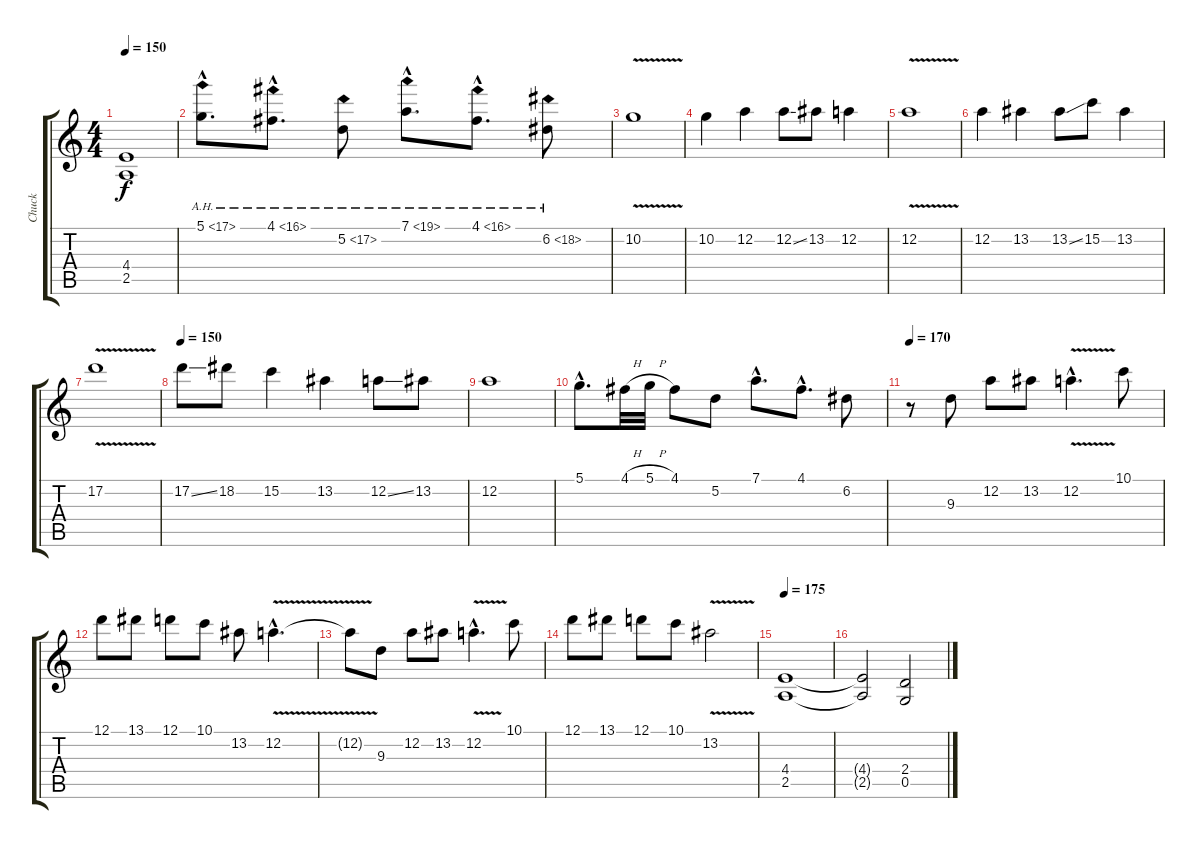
\track ("Chuck" "Chuck") {instrument distortionguitar}
\staff {score tabs}
\tuning (D4 A3 F3 C3 G2 D2) {hide}
\ts (4 4)
\tempo 150
\clef g2
\ks c
(4.4 2.5).1{dy f} |
5.1{ah 12 hac}.8{d} 4.1{ah 12 hac}.8{d} 5.2{ah 12}.8 7.1{ah 12 hac}.8{d} 4.1{ah 12 hac}.8{d} 6.2{ah 12}.8 |
10.2{v}.1 |
10.2.4 12.2.4 12.2{ss}.8 13.2.8 12.2.4 |
12.2{v}.1 |
12.2.4 13.2.4 13.2{ss}.8 15.2.8 13.2.4 |
17.2{v}.1 |
\tempo 150
17.2{ss}.8 18.2.8 15.2.4 13.2.4 12.2{ss}.8 13.2.8 |
12.2.1 |
5.1{hac}.8{d} 4.1{h}.32 5.1{h}.32 4.1.8 5.2.8 7.1{hac}.8{d} 4.1{hac}.8{d} 6.2.8 |
\tempo 170
r.8 9.3.8 12.2.8 13.2.8 12.2{v hac}.4{d} 10.1.8 |
12.1.8 13.1.8 12.1.8 10.1.8 13.2.8 12.2{v hac}.4{d} |
12.2{v t}.8 9.3.8 12.2.8 13.2.8 12.2{v hac}.4{d} 10.1.8 |
12.1.8 13.1.8 12.1.8 10.1.8 13.2{v}.2 |
\tempo 175
(4.4 2.5).1 |
(4.4{t} 2.5{t}).2 (2.4 0.5).2
